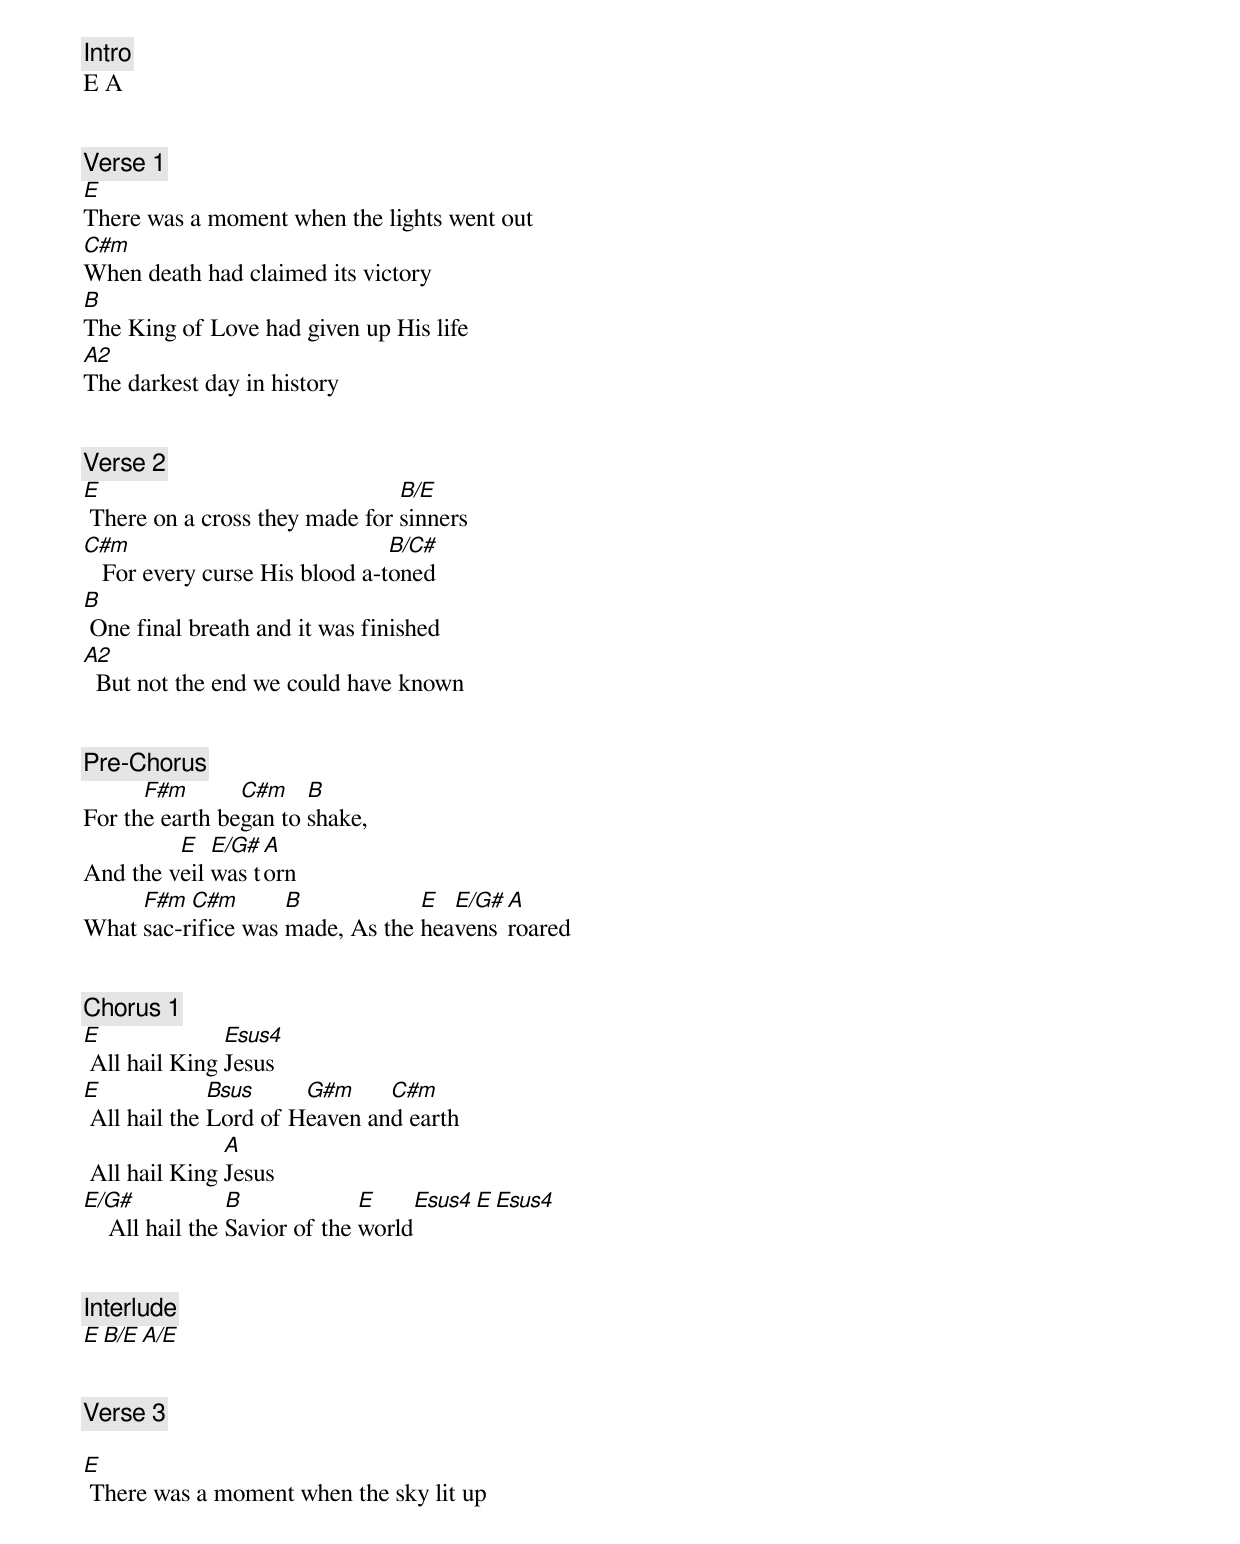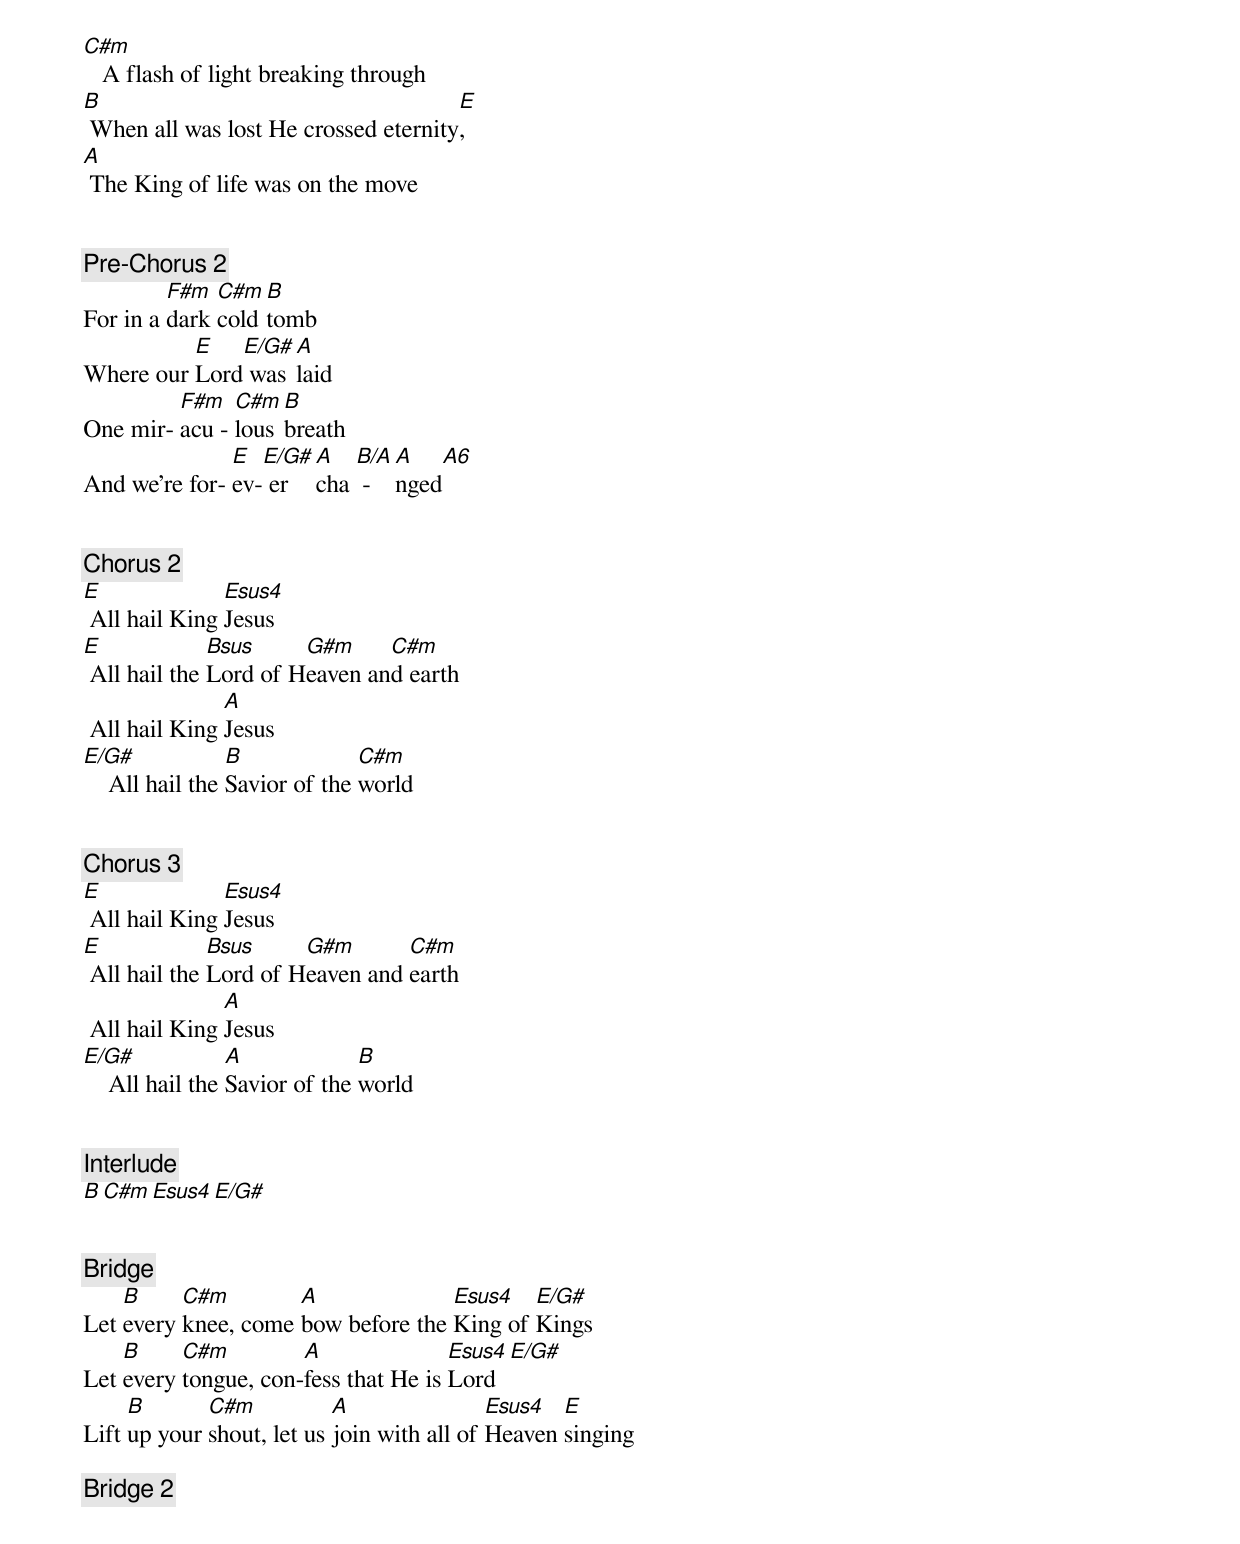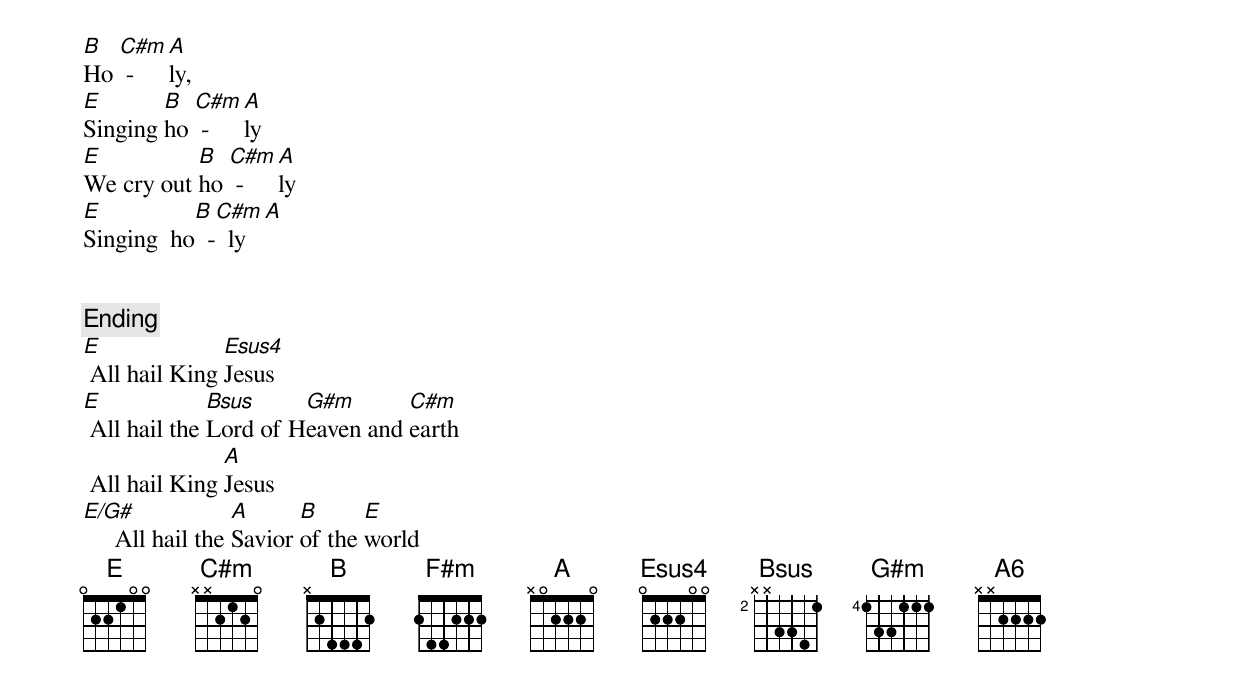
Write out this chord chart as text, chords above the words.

[Intro]
E A


[Verse 1]
E
There was a moment when the lights went out
C#m
When death had claimed its victory
B
The King of Love had given up His life
A2
The darkest day in history


[Verse 2]
E                               B/E
 There on a cross they made for sinners
C#m                             B/C#
   For every curse His blood a-toned
B
 One final breath and it was finished
A2
  But not the end we could have known


[Pre-Chorus]
      F#m       C#m    B
For the earth began to shake,
         E   E/G# A
And the veil was torn
     F#m  C#m       B            E  E/G# A
What sac-rifice was made, As the heavens roared


[Chorus 1]
E              Esus4
 All hail King Jesus
E             Bsus     G#m     C#m
 All hail the Lord of Heaven and earth
               A
 All hail King Jesus
E/G#             B             E    Esus4  E  Esus4
    All hail the Savior of the world


[Interlude]
E  B/E  A/E


[Verse 3]

E
 There was a moment when the sky lit up
C#m
   A flash of light breaking through
B                                     E
 When all was lost He crossed eternity,
A
 The King of life was on the move


[Pre-Chorus 2]
         F#m  C#m  B
For in a dark cold tomb
          E   E/G# A
Where our Lord was laid
         F#m   C#m  B
One mir- acu - lous breath
               E  E/G#  A   B/A  A    A6
And we're for- ev- er   cha  -   nged


[Chorus 2]
E              Esus4
 All hail King Jesus
E             Bsus     G#m     C#m
 All hail the Lord of Heaven and earth
               A
 All hail King Jesus
E/G#             B             C#m
    All hail the Savior of the world


[Chorus 3]
E              Esus4
 All hail King Jesus
E             Bsus     G#m       C#m
 All hail the Lord of Heaven and earth
               A
 All hail King Jesus
E/G#             A             B
    All hail the Savior of the world


[Interlude]
B  C#m  Esus4  E/G#


[Bridge]
    B     C#m        A              Esus4   E/G#
Let every knee, come bow before the King of Kings
    B     C#m         A               Esus4 E/G#
Let every tongue, con-fess that He is Lord
     B       C#m           A                Esus4  E
Lift up your shout, let us join with all of Heaven singing

[Bridge 2]
B  C#m  A
Ho  -   ly,
E       B  C#m A
Singing ho  -  ly
E          B  C#m A
We cry out ho  -  ly
E          B  C#m A
Singing  ho  -  ly


[Ending]
E              Esus4
 All hail King Jesus
E             Bsus     G#m       C#m
 All hail the Lord of Heaven and earth
               A
 All hail King Jesus
E/G#              A      B      E
     All hail the Savior of the world
